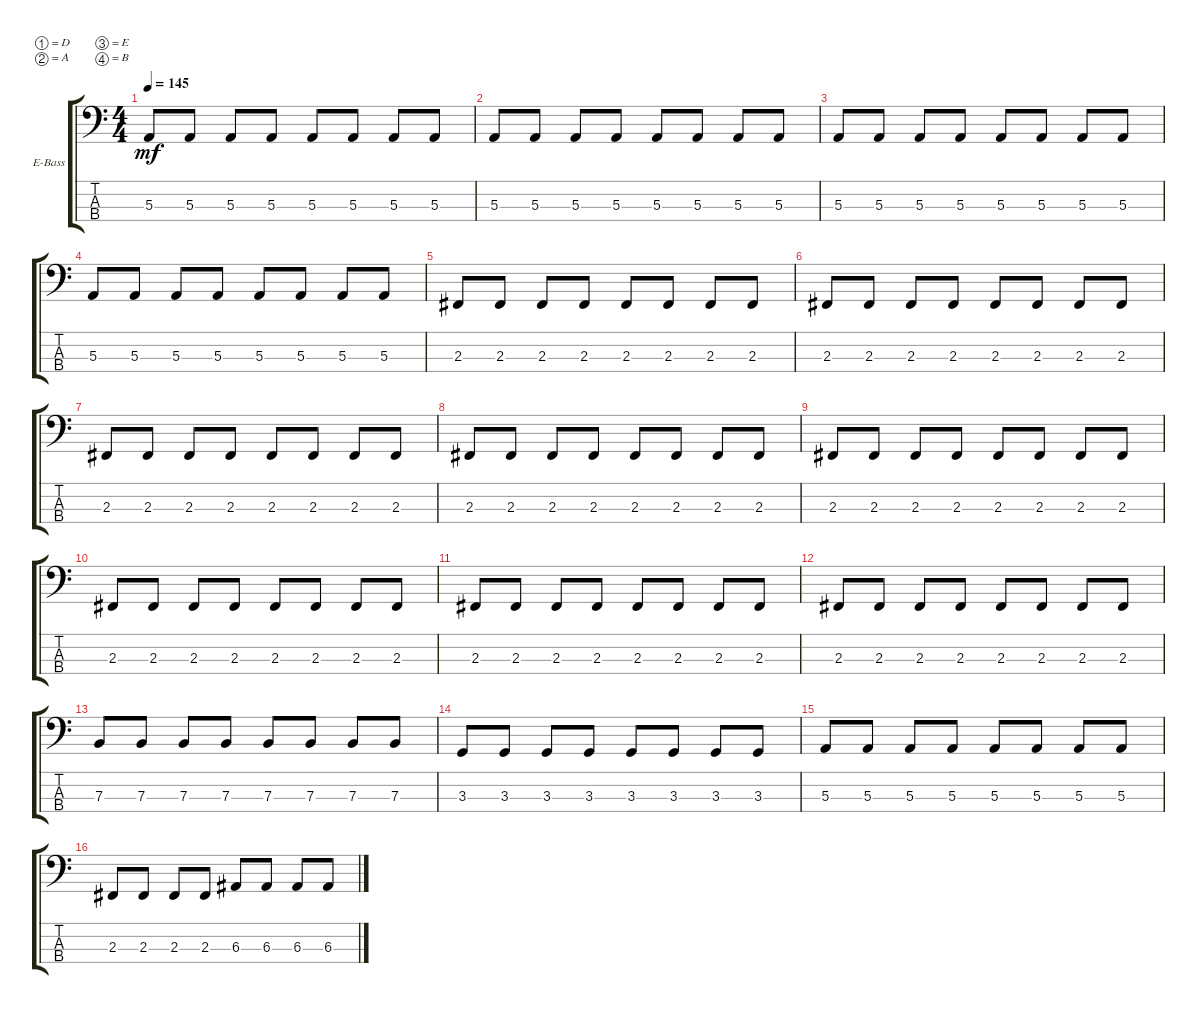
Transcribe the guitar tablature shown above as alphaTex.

\bracketExtendMode groupsimilarinstruments
\firstSystemTrackNameOrientation horizontal
\otherSystemsTrackNameOrientation horizontal
\track ("Electric Bass" "E-Bass") {instrument electricbassfinger}
\staff {score tabs}
\tuning (D2 A1 E1 B0)
\ts (4 4)
\tempo 145
\clef f4
\ks c
5.3.8{dy mf} 5.3.8 5.3.8 5.3.8 5.3.8 5.3.8 5.3.8 5.3.8 |
5.3.8 5.3.8 5.3.8 5.3.8 5.3.8 5.3.8 5.3.8 5.3.8 |
5.3.8 5.3.8 5.3.8 5.3.8 5.3.8 5.3.8 5.3.8 5.3.8 |
5.3.8 5.3.8 5.3.8 5.3.8 5.3.8 5.3.8 5.3.8 5.3.8 |
2.3.8 2.3.8 2.3.8 2.3.8 2.3.8 2.3.8 2.3.8 2.3.8 |
2.3.8 2.3.8 2.3.8 2.3.8 2.3.8 2.3.8 2.3.8 2.3.8 |
2.3.8 2.3.8 2.3.8 2.3.8 2.3.8 2.3.8 2.3.8 2.3.8 |
2.3.8 2.3.8 2.3.8 2.3.8 2.3.8 2.3.8 2.3.8 2.3.8 |
2.3.8 2.3.8 2.3.8 2.3.8 2.3.8 2.3.8 2.3.8 2.3.8 |
2.3.8 2.3.8 2.3.8 2.3.8 2.3.8 2.3.8 2.3.8 2.3.8 |
2.3.8 2.3.8 2.3.8 2.3.8 2.3.8 2.3.8 2.3.8 2.3.8 |
2.3.8 2.3.8 2.3.8 2.3.8 2.3.8 2.3.8 2.3.8 2.3.8 |
7.3.8 7.3.8 7.3.8 7.3.8 7.3.8 7.3.8 7.3.8 7.3.8 |
3.3.8 3.3.8 3.3.8 3.3.8 3.3.8 3.3.8 3.3.8 3.3.8 |
5.3.8 5.3.8 5.3.8 5.3.8 5.3.8 5.3.8 5.3.8 5.3.8 |
2.3.8 2.3.8 2.3.8 2.3.8 6.3.8 6.3.8 6.3.8 6.3.8
